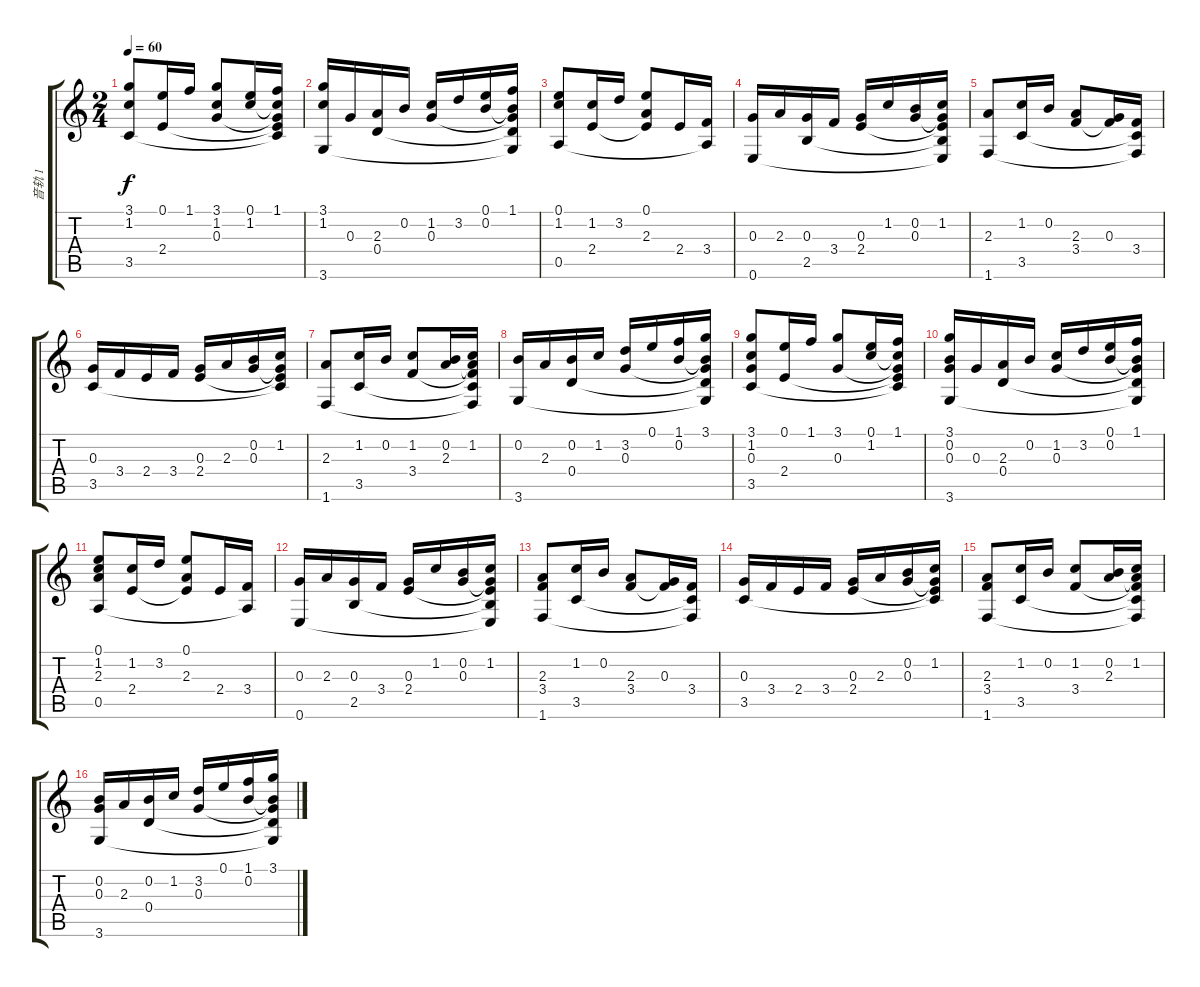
\track ("音轨 1" "音轨 1") {instrument acousticguitarnylon}
\staff {score tabs}
\tuning (E4 B3 G3 D3 A2 E2) {hide}
\ts (2 4)
\tempo 60
\clef g2
\ks c
(3.1 1.2 3.5).8{dy f} (0.1 2.4).16 1.1.16 (3.1 1.2 0.3).8 (0.1 1.2).16 (1.1 1.2{t} 0.3{t} 2.4{t} 3.5{t}).16 |
(3.1 1.2 3.6).16 0.3.16 (2.3 0.4).16 0.2.16 (1.2 0.3).16 3.2.16 (0.1 0.2).16 (1.1 0.2{t} 0.3{t} 0.4{t} 3.6{t}).16 |
(0.1 1.2 0.5).8 (1.2 2.4).16 3.2.16 (0.1 2.3 2.4{t}).8 2.4.16 (3.4 0.5{t}).16 |
(0.3 0.6).16 2.3.16 (0.3 2.5).16 3.4.16 (0.3 2.4).16 1.2.16 (0.2 0.3).16 (1.2 0.3{t} 2.4{t} 2.5{t} 0.6{t}).16 |
(2.3 1.6).8 (1.2 3.5).16 0.2.16 (2.3 3.4).8 (0.3 3.4{t}).16 (3.4 3.5{t} 1.6{t}).16 |
(0.3 3.5).16 3.4.16 2.4.16 3.4.16 (0.3 2.4).16 2.3.16 (0.2 0.3).16 (1.2 0.3{t} 2.4{t} 3.5{t}).16 |
(2.3 1.6).8 (1.2 3.5).16 0.2.16 (1.2 3.4).8 (0.2 2.3).16 (1.2 2.3{t} 3.4{t} 3.5{t} 1.6{t}).16 |
(0.2 3.6).16 2.3.16 (0.2 0.4).16 1.2.16 (3.2 0.3).16 0.1.16 (1.1 0.2).16 (3.1 0.2{t} 0.3{t} 0.4{t} 3.6{t}).16 |
(3.1 1.2 0.3 3.5).8 (0.1 2.4).16 1.1.16 (3.1 0.3).8 (0.1 1.2).16 (1.1 1.2{t} 0.3{t} 2.4{t} 3.5{t}).16 |
(3.1 0.2 0.3 3.6).16 0.3.16 (2.3 0.4).16 0.2.16 (1.2 0.3).16 3.2.16 (0.1 0.2).16 (1.1 0.2{t} 0.3{t} 0.4{t} 3.6{t}).16 |
(0.1 1.2 2.3 0.5).8 (1.2 2.4).16 3.2.16 (0.1 2.3 2.4{t}).8 2.4.16 (3.4 0.5{t}).16 |
(0.3 0.6).16 2.3.16 (0.3 2.5).16 3.4.16 (0.3 2.4).16 1.2.16 (0.2 0.3).16 (1.2 0.3{t} 2.4{t} 2.5{t} 0.6{t}).16 |
(2.3 3.4 1.6).8 (1.2 3.5).16 0.2.16 (2.3 3.4).8 (0.3 3.4{t}).16 (3.4 3.5{t} 1.6{t}).16 |
(0.3 3.5).16 3.4.16 2.4.16 3.4.16 (0.3 2.4).16 2.3.16 (0.2 0.3).16 (1.2 0.3{t} 2.4{t} 3.5{t}).16 |
(2.3 3.4 1.6).8 (1.2 3.5).16 0.2.16 (1.2 3.4).8 (0.2 2.3).16 (1.2 2.3{t} 3.4{t} 3.5{t} 1.6{t}).16 |
(0.2 0.3 3.6).16 2.3.16 (0.2 0.4).16 1.2.16 (3.2 0.3).16 0.1.16 (1.1 0.2).16 (3.1 0.2{t} 0.3{t} 0.4{t} 3.6{t}).16
